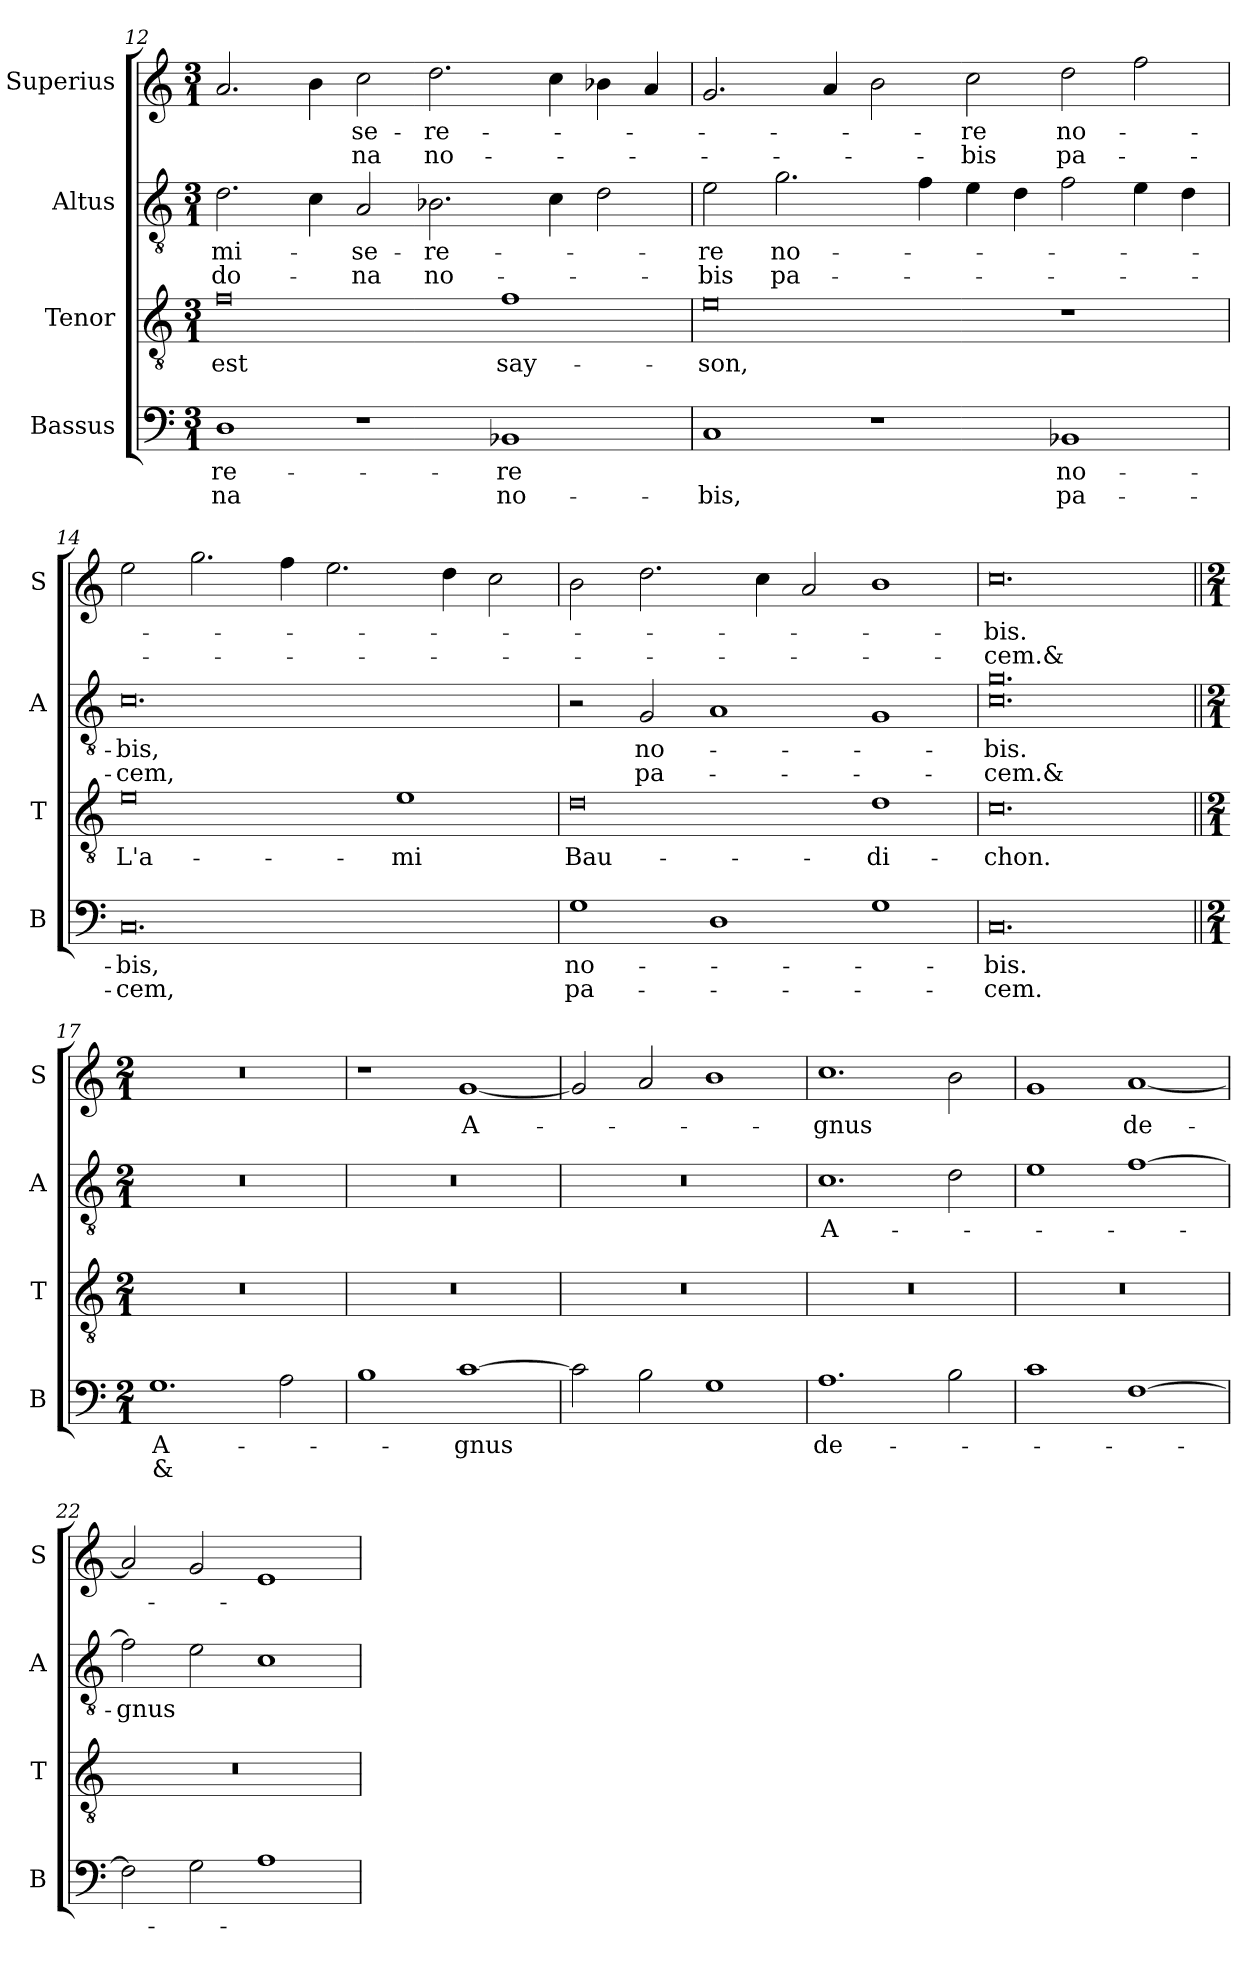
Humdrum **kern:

**kern	**text	**text	**kern	**text	**kern	**text	**text	**kern	**text	**text
*part4	*part4	*part4	*part3	*part3	*part2	*part2	*part2	*part1	*part1	*part1
*staff4	*staff4	*staff4	*staff3	*staff3	*staff2	*staff2	*staff2	*staff1	*staff1	*staff1
*I"Bassus	*	*	*I"Tenor	*	*I"Altus	*	*	*I"Superius	*	*
*I'B	*	*	*I'T	*	*I'A	*	*	*I'S	*	*
*clefF4	*	*	*clefGv2	*	*clefGv2	*	*	*clefG2	*	*
*k[]	*	*	*k[]	*	*k[]	*	*	*k[]	*	*
*M3/1	*	*	*M3/1	*	*M3/1	*	*	*M3/1	*	*
=12	=12	=12	=12	=12	=12	=12	=12	=12	=12	=12
1D	-re-	-na	0f	est	2.d\	mi-	do-	2.a/	.	.
.	.	.	.	.	4c\	.	.	4b\	.	.
1r	.	.	.	.	2A/	-se-	-na	2cc\	-se-	-na
.	.	.	.	.	2.B-X\	-re-	no-	2.dd\	-re-	no-
1BB-X	-re	no-	1f	say-	.	.	.	.	.	.
.	.	.	.	.	4c\	.	.	4cc\	.	.
.	.	.	.	.	2d\	.	.	4b-X\	.	.
.	.	.	.	.	.	.	.	4a/	.	.
=13	=13	=13	=13	=13	=13	=13	=13	=13	=13	=13
1C	.	-bis,	0e	-son,	2e\	-re	-bis	2.g/	.	.
.	.	.	.	.	2.g\	no-	pa-	.	.	.
.	.	.	.	.	.	.	.	4a/	.	.
1r	.	.	.	.	.	.	.	2b\	.	.
.	.	.	.	.	4f\	.	.	.	.	.
.	.	.	.	.	4e\	.	.	2cc\	-re	-bis
.	.	.	.	.	4d\	.	.	.	.	.
1BB-X	no-	pa-	1r	.	2f\	.	.	2dd\	no-	pa-
.	.	.	.	.	4e\	.	.	2ff\	.	.
.	.	.	.	.	4d\	.	.	.	.	.
=14	=14	=14	=14	=14	=14	=14	=14	=14	=14	=14
0.C	-bis,	-cem,	0e	L'a-	0.c	-bis,	-cem,	2ee\	.	.
.	.	.	.	.	.	.	.	2.gg\	.	.
.	.	.	.	.	.	.	.	4ff\	.	.
.	.	.	.	.	.	.	.	2.ee\	.	.
.	.	.	1e	-mi	.	.	.	.	.	.
.	.	.	.	.	.	.	.	4dd\	.	.
.	.	.	.	.	.	.	.	2cc\	.	.
=15	=15	=15	=15	=15	=15	=15	=15	=15	=15	=15
1G	no-	pa-	0d	Bau-	2r	.	.	2b\	.	.
.	.	.	.	.	2G/	no-	pa-	2.dd\	.	.
1D	.	.	.	.	1A	.	.	.	.	.
.	.	.	.	.	.	.	.	4cc\	.	.
.	.	.	.	.	.	.	.	2a/	.	.
1G	.	.	1d	-di-	1G	.	.	1b	.	.
=16	=16	=16	=16	=16	=16	=16	=16	=16	=16	=16
*	*	*	*	*	*^	*	*	*	*	*
0.C	bis.	-cem.	0.c	-chon.	0.c\	0.g/	-bis.	-cem.&	0.cc	-bis.	-cem.&
*	*	*	*	*	*v	*v	*	*	*	*	*
!!LO:LB:g=z
=17||	=17||	=17||	=17||	=17||	=17||	=17||	=17||	=17||	=17||	=17||
*M2/1	*	*	*M2/1	*	*M2/1	*	*	*M2/1	*	*
1.G	A-	&	0r	.	0r	.	.	0r	.	.
2A\	.	.	.	.	.	.	.	.	.	.
=18	=18	=18	=18	=18	=18	=18	=18	=18	=18	=18
1B	.	.	0r	.	0r	.	.	1r	.	.
[1c	-gnus	.	.	.	.	.	.	[1g	A-	.
=19	=19	=19	=19	=19	=19	=19	=19	=19	=19	=19
2c\]	.	.	0r	.	0r	.	.	2g/]	.	.
2B\	.	.	.	.	.	.	.	2a/	.	.
1G	.	.	.	.	.	.	.	1b	.	.
=20	=20	=20	=20	=20	=20	=20	=20	=20	=20	=20
1.A	de-	.	0r	.	1.c	A-	.	1.cc	-gnus	.
2B\	.	.	.	.	2d\	.	.	2b\	.	.
=21	=21	=21	=21	=21	=21	=21	=21	=21	=21	=21
1c	.	.	0r	.	1e	.	.	1g	.	.
[1F	.	.	.	.	[1f	.	.	[1a	de-	.
=22	=22	=22	=22	=22	=22	=22	=22	=22	=22	=22
2F\]	.	.	0r	.	2f\]	-gnus	.	2a/]	.	.
2G\	.	.	.	.	2e\	.	.	2g/	.	.
1A	.	.	.	.	1c	.	.	1e	.	.
=	=	=	=	=	=	=	=	=	=	=
*-	*-	*-	*-	*-	*-	*-	*-	*-	*-	*-
